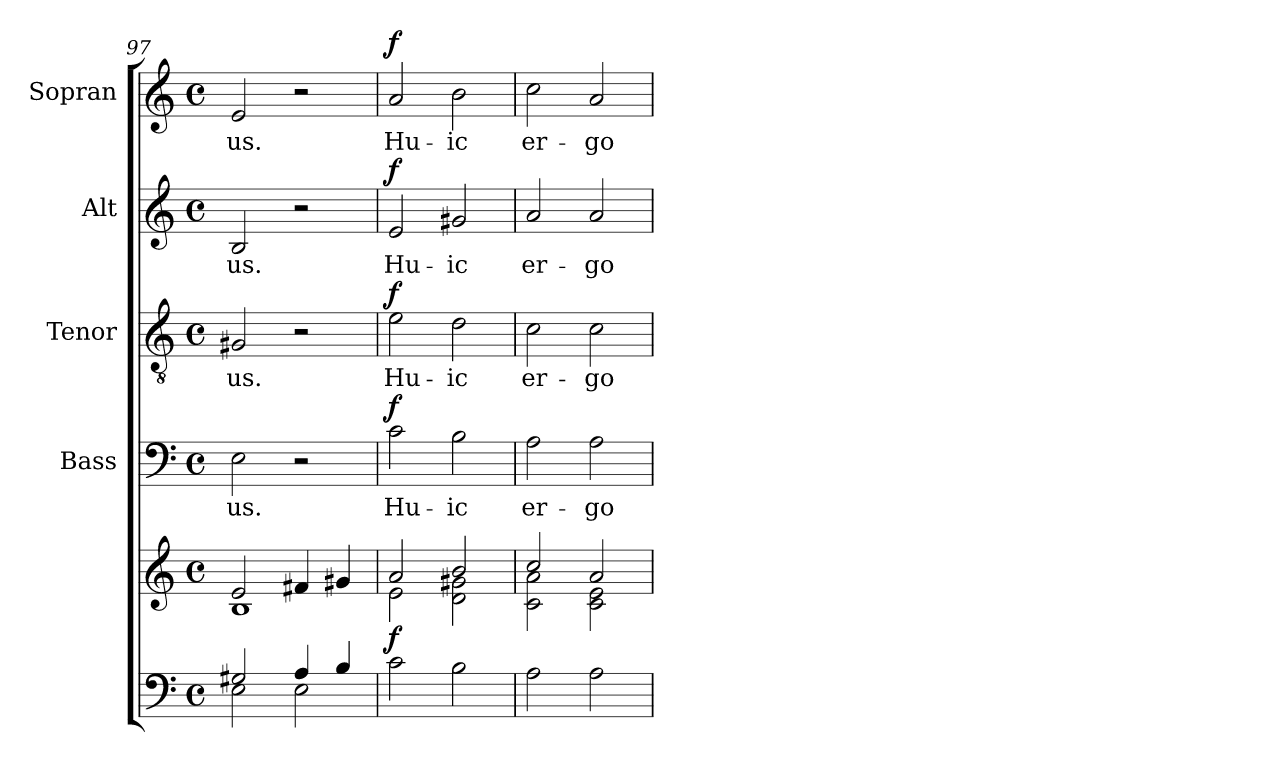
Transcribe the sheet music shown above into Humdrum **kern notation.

**kern	**kern	**dynam	**kern	**text	**dynam	**kern	**text	**dynam	**kern	**text	**dynam	**kern	**text	**dynam
*part5	*part5	*part5	*part4	*part4	*part4	*part3	*part3	*part3	*part2	*part2	*part2	*part1	*part1	*part1
*staff6	*staff5	*staff5/6	*staff4	*staff4	*staff4	*staff3	*staff3	*staff3	*staff2	*staff2	*staff2	*staff1	*staff1	*staff1
*	*	*	*I"Bass	*	*	*I"Tenor	*	*	*I"Alt	*	*	*I"Sopran	*	*
*	*	*	*I'B.	*	*	*I'T.	*	*	*I'A.	*	*	*I'S.	*	*
!!LO:LB:g=z
*clefF4	*clefG2	*	*clefF4	*	*	*clefGv2	*	*	*clefG2	*	*	*clefG2	*	*
*k[]	*k[]	*	*k[]	*	*	*k[]	*	*	*k[]	*	*	*k[]	*	*
*C:	*C:	*	*C:	*	*	*C:	*	*	*C:	*	*	*C:	*	*
*M4/4	*M4/4	*	*M4/4	*	*	*M4/4	*	*	*M4/4	*	*	*M4/4	*	*
*met(c)	*met(c)	*	*met(c)	*	*	*met(c)	*	*	*met(c)	*	*	*met(c)	*	*
=97	=97	=97	=97	=97	=97	=97	=97	=97	=97	=97	=97	=97	=97	=97
*^	*^	*	*	*	*	*	*	*	*	*	*	*	*	*
!	!	!	!	!	!	!LO:LY:b	!	!	!LO:LY:b	!	!	!LO:LY:b	!	!	!LO:LY:b	!
2G#X/	2E\	2e/	1B	.	2E\	-us.	.	2G#X/	-us.	.	2B/	-us.	.	2e/	-us.	.
4A/	2E\	4f#X/	.	.	2r	.	.	2r	.	.	2r	.	.	2r	.	.
4B/	.	4g#X/	.	.	.	.	.	.	.	.	.	.	.	.	.	.
*v	*v	*	*	*	*	*	*	*	*	*	*	*	*	*	*	*
=98	=98	=98	=98	=98	=98	=98	=98	=98	=98	=98	=98	=98	=98	=98	=98
!	!	!	!LO:DY:b	!	!LO:LY:b	!LO:DY:a	!	!LO:LY:b	!LO:DY:a	!	!LO:LY:b	!LO:DY:a	!	!LO:LY:b	!LO:DY:a
2c\	2a/	2e\	f	2c\	Hu-	f	2e\	Hu-	f	2e/	Hu-	f	2a/	Hu-	f
!	!	!	!	!	!LO:LY:b	!	!	!LO:LY:b	!	!	!LO:LY:b	!	!	!LO:LY:b	!
2B\	2b/	2d\ 2g#X\	.	2B\	-ic	.	2d\	-ic	.	2g#X/	-ic	.	2b\	-ic	.
=99	=99	=99	=99	=99	=99	=99	=99	=99	=99	=99	=99	=99	=99	=99	=99
!	!	!	!	!	!LO:LY:b	!	!	!LO:LY:b	!	!	!LO:LY:b	!	!	!LO:LY:b	!
2A\	2cc/	2c\ 2a\	.	2A\	er-	.	2c\	er-	.	2a/	er-	.	2cc\	er-	.
!	!	!	!	!	!LO:LY:b	!	!	!LO:LY:b	!	!	!LO:LY:b	!	!	!LO:LY:b	!
2A\	2a/	2c\ 2e\	.	2A\	-go	.	2c\	-go	.	2a/	-go	.	2a/	-go	.
*	*v	*v	*	*	*	*	*	*	*	*	*	*	*	*	*
=	=	=	=	=	=	=	=	=	=	=	=	=	=	=
*-	*-	*-	*-	*-	*-	*-	*-	*-	*-	*-	*-	*-	*-	*-
